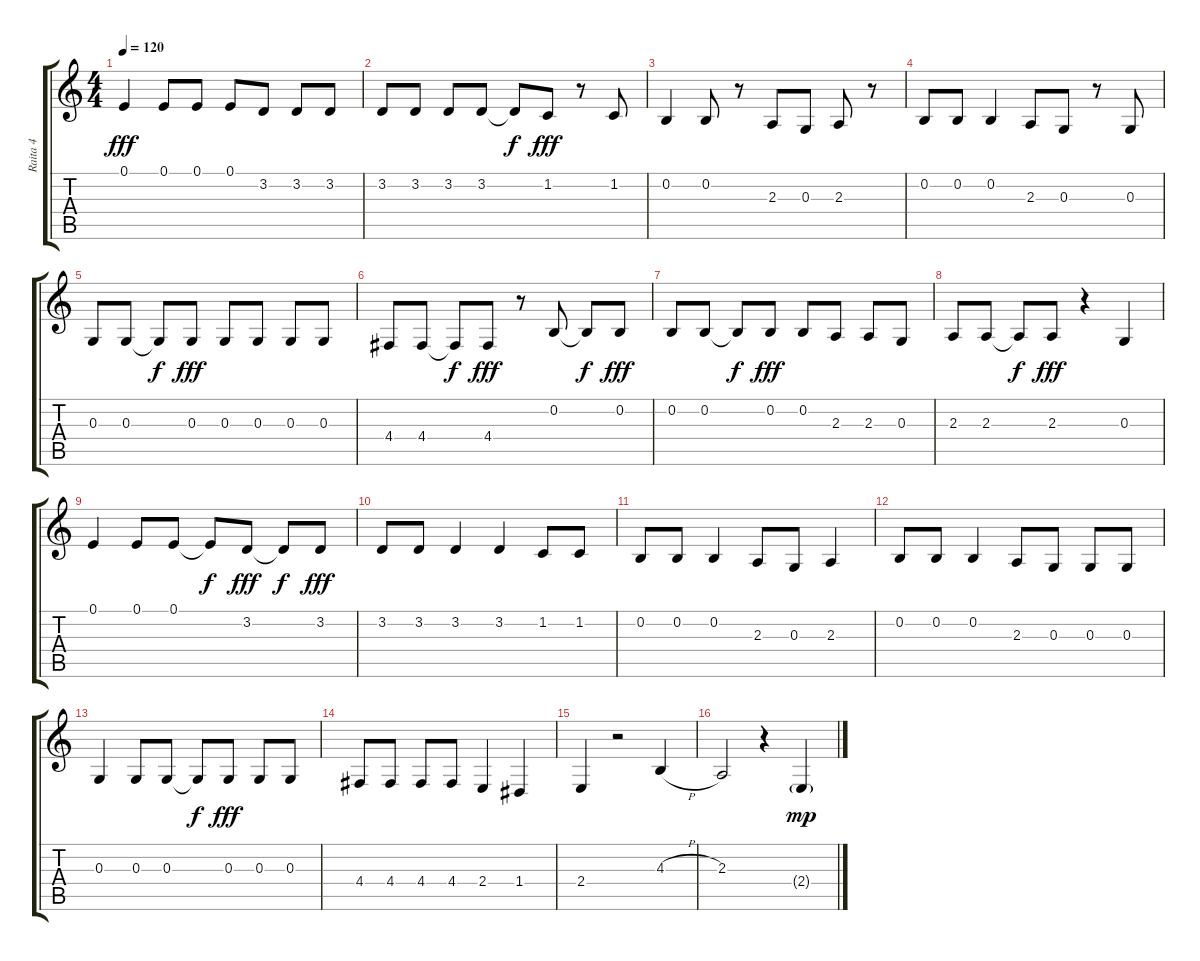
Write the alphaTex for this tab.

\track ("Raita 4" "Raita 4") {instrument lead2sawtooth}
\staff {score tabs}
\tuning (E4 B3 G3 D3 A2 E2) {hide}
\ts (4 4)
\tempo 120
\clef g2
\ks c
0.1.4{dy fff} 0.1.8 0.1.8 0.1.8 3.2.8 3.2.8 3.2.8 |
3.2.8 3.2.8 3.2.8 3.2.8 3.2{t}.8{dy f} 1.2.8{dy fff} r.8 1.2.8 |
0.2.4 0.2.8 r.8 2.3.8 0.3.8 2.3.8 r.8 |
0.2.8 0.2.8 0.2.4 2.3.8 0.3.8 r.8 0.3.8 |
0.3.8 0.3.8 0.3{t}.8{dy f} 0.3.8{dy fff} 0.3.8 0.3.8 0.3.8 0.3.8 |
4.4.8 4.4.8 4.4{t}.8{dy f} 4.4.8{dy fff} r.8 0.2.8 0.2{t}.8{dy f} 0.2.8{dy fff} |
0.2.8 0.2.8 0.2{t}.8{dy f} 0.2.8{dy fff} 0.2.8 2.3.8 2.3.8 0.3.8 |
2.3.8 2.3.8 2.3{t}.8{dy f} 2.3.8{dy fff} r.4 0.3.4 |
0.1.4 0.1.8 0.1.8 0.1{t}.8{dy f} 3.2.8{dy fff} 3.2{t}.8{dy f} 3.2.8{dy fff} |
3.2.8 3.2.8 3.2.4 3.2.4 1.2.8 1.2.8 |
0.2.8 0.2.8 0.2.4 2.3.8 0.3.8 2.3.4 |
0.2.8 0.2.8 0.2.4 2.3.8 0.3.8 0.3.8 0.3.8 |
0.3.4 0.3.8 0.3.8 0.3{t}.8{dy f} 0.3.8{dy fff} 0.3.8 0.3.8 |
4.4.8 4.4.8 4.4.8 4.4.8 2.4.4 1.4.4 |
2.4.4 r.2 4.3{h}.4 |
2.3.2 r.4 2.4{g}.4{dy mp}
